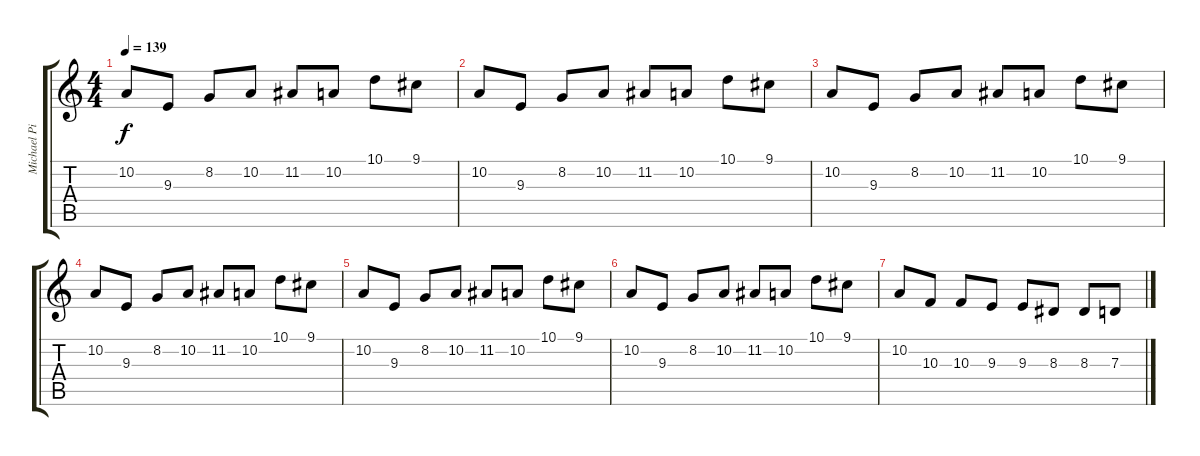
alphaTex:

\track ("Michael Pinella" "Michael Pi") {instrument synthbrass1}
\staff {score tabs}
\tuning (E4 B3 G3 D3 A2 E2) {hide}
\ts (4 4)
\tempo 139
\clef g2
\ks c
10.2.8{dy f} 9.3.8 8.2.8 10.2.8 11.2.8 10.2.8 10.1.8 9.1.8 |
10.2.8 9.3.8 8.2.8 10.2.8 11.2.8 10.2.8 10.1.8 9.1.8 |
10.2.8 9.3.8 8.2.8 10.2.8 11.2.8 10.2.8 10.1.8 9.1.8 |
10.2.8 9.3.8 8.2.8 10.2.8 11.2.8 10.2.8 10.1.8 9.1.8 |
10.2.8 9.3.8 8.2.8 10.2.8 11.2.8 10.2.8 10.1.8 9.1.8 |
10.2.8 9.3.8 8.2.8 10.2.8 11.2.8 10.2.8 10.1.8 9.1.8 |
10.2.8 10.3.8 10.3.8 9.3.8 9.3.8 8.3.8 8.3.8 7.3.8
